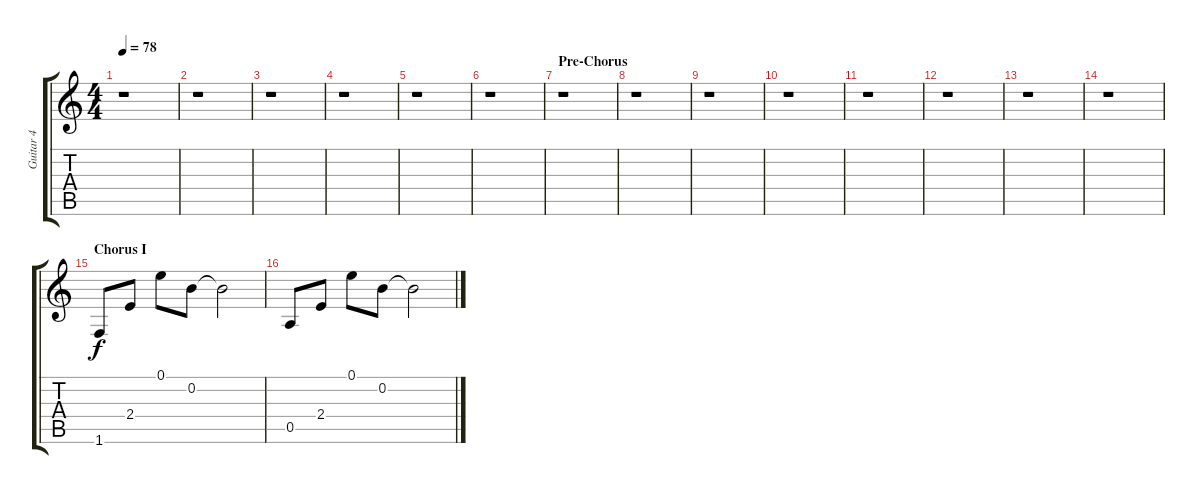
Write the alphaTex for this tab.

\track ("Guitar 4" "Guitar 4") {instrument distortionguitar}
\staff {score tabs}
\tuning (E4 B3 G3 D3 A2 E2) {hide}
\ts (4 4)
\tempo 78
\clef g2
\ks c
r.1{dy f} |
r.1 |
r.1 |
r.1 |
r.1 |
r.1 |
\section ("" "Pre-Chorus")
r.1 |
r.1 |
r.1 |
r.1 |
r.1 |
r.1 |
r.1 |
r.1 |
\section ("" "Chorus I")
1.6.8 2.4.8 0.1.8 0.2.8 0.2{t}.2 |
0.5.8 2.4.8 0.1.8 0.2.8 0.2{t}.2
